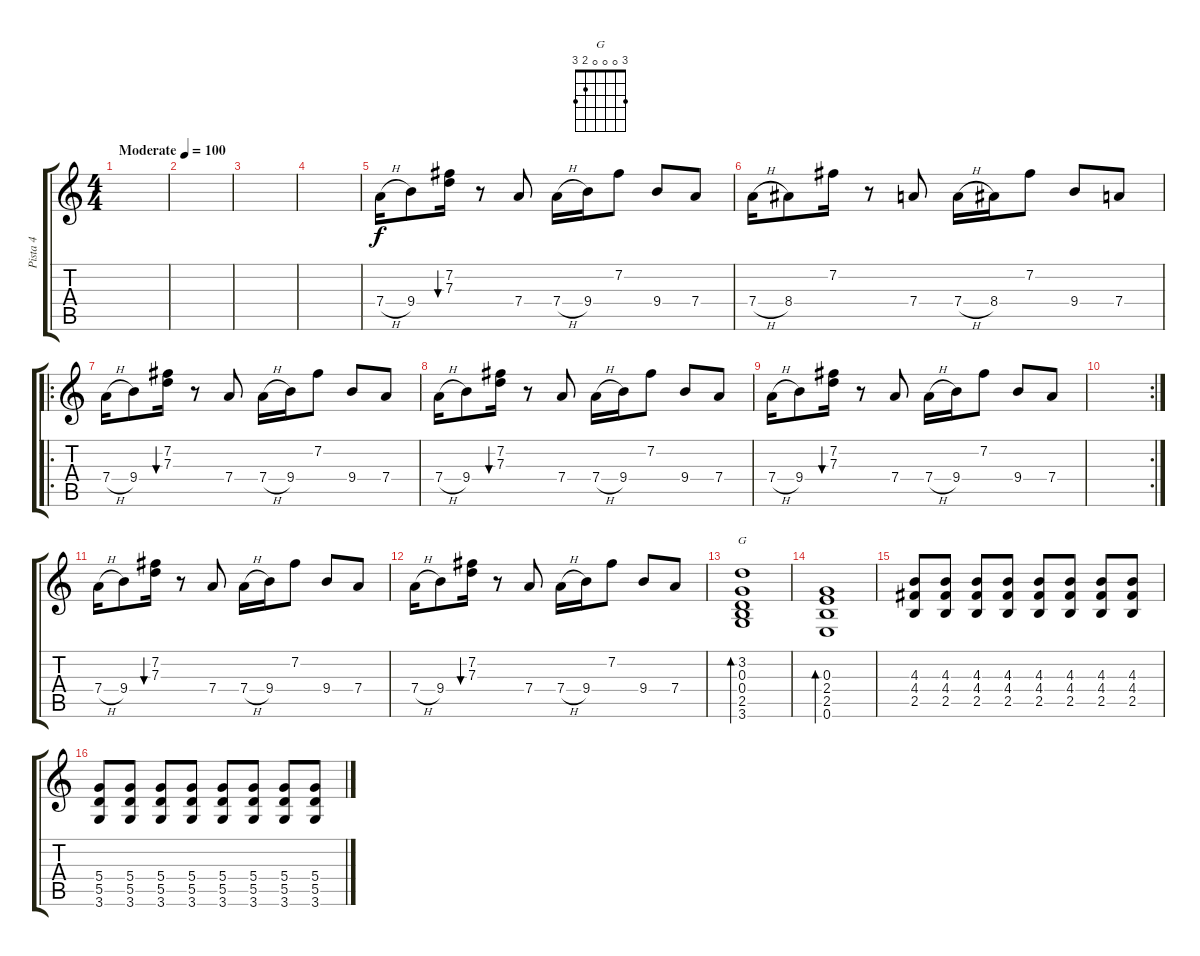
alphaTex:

\track ("Pista 4" "Pista 4") {instrument electricguitarclean}
\staff {score tabs}
\tuning (E4 B3 G3 D3 A2 E2) {hide}
\chord ("G" 3 0 0 0 2 3)
\ts (4 4)
\tempo (100 "Moderate")
\clef g2
\ks c
|
|
|
|
7.4{h}.16 9.4.8 (7.2 7.3).16{bu 60} r.8 7.4.8 7.4{h}.16 9.4.16 7.2.8 9.4.8 7.4.8 |
7.4{h}.16 8.4.8 7.2.16 r.8 7.4.8 7.4{h}.16 8.4.16 7.2.8 9.4.8 7.4.8 |
\ro
7.4{h}.16 9.4.8 (7.2 7.3).16{bu 60} r.8 7.4.8 7.4{h}.16 9.4.16 7.2.8 9.4.8 7.4.8 |
7.4{h}.16 9.4.8 (7.2 7.3).16{bu 60} r.8 7.4.8 7.4{h}.16 9.4.16 7.2.8 9.4.8 7.4.8 |
7.4{h}.16 9.4.8 (7.2 7.3).16{bu 60} r.8 7.4.8 7.4{h}.16 9.4.16 7.2.8 9.4.8 7.4.8 |
\rc 2
|
7.4{h}.16 9.4.8 (7.2 7.3).16{bu 60} r.8 7.4.8 7.4{h}.16 9.4.16 7.2.8 9.4.8 7.4.8 |
7.4{h}.16 9.4.8 (7.2 7.3).16{bu 60} r.8 7.4.8 7.4{h}.16 9.4.16 7.2.8 9.4.8 7.4.8 |
(3.2 0.3 0.4 2.5 3.6).1{bd 120 ch "G"} |
(0.3 2.4 2.5 0.6).1{bd 120} |
(4.3 4.4 2.5).8 (4.3 4.4 2.5).8 (4.3 4.4 2.5).8 (4.3 4.4 2.5).8 (4.3 4.4 2.5).8 (4.3 4.4 2.5).8 (4.3 4.4 2.5).8 (4.3 4.4 2.5).8 |
(5.4 5.5 3.6).8 (5.4 5.5 3.6).8 (5.4 5.5 3.6).8 (5.4 5.5 3.6).8 (5.4 5.5 3.6).8 (5.4 5.5 3.6).8 (5.4 5.5 3.6).8 (5.4 5.5 3.6).8
